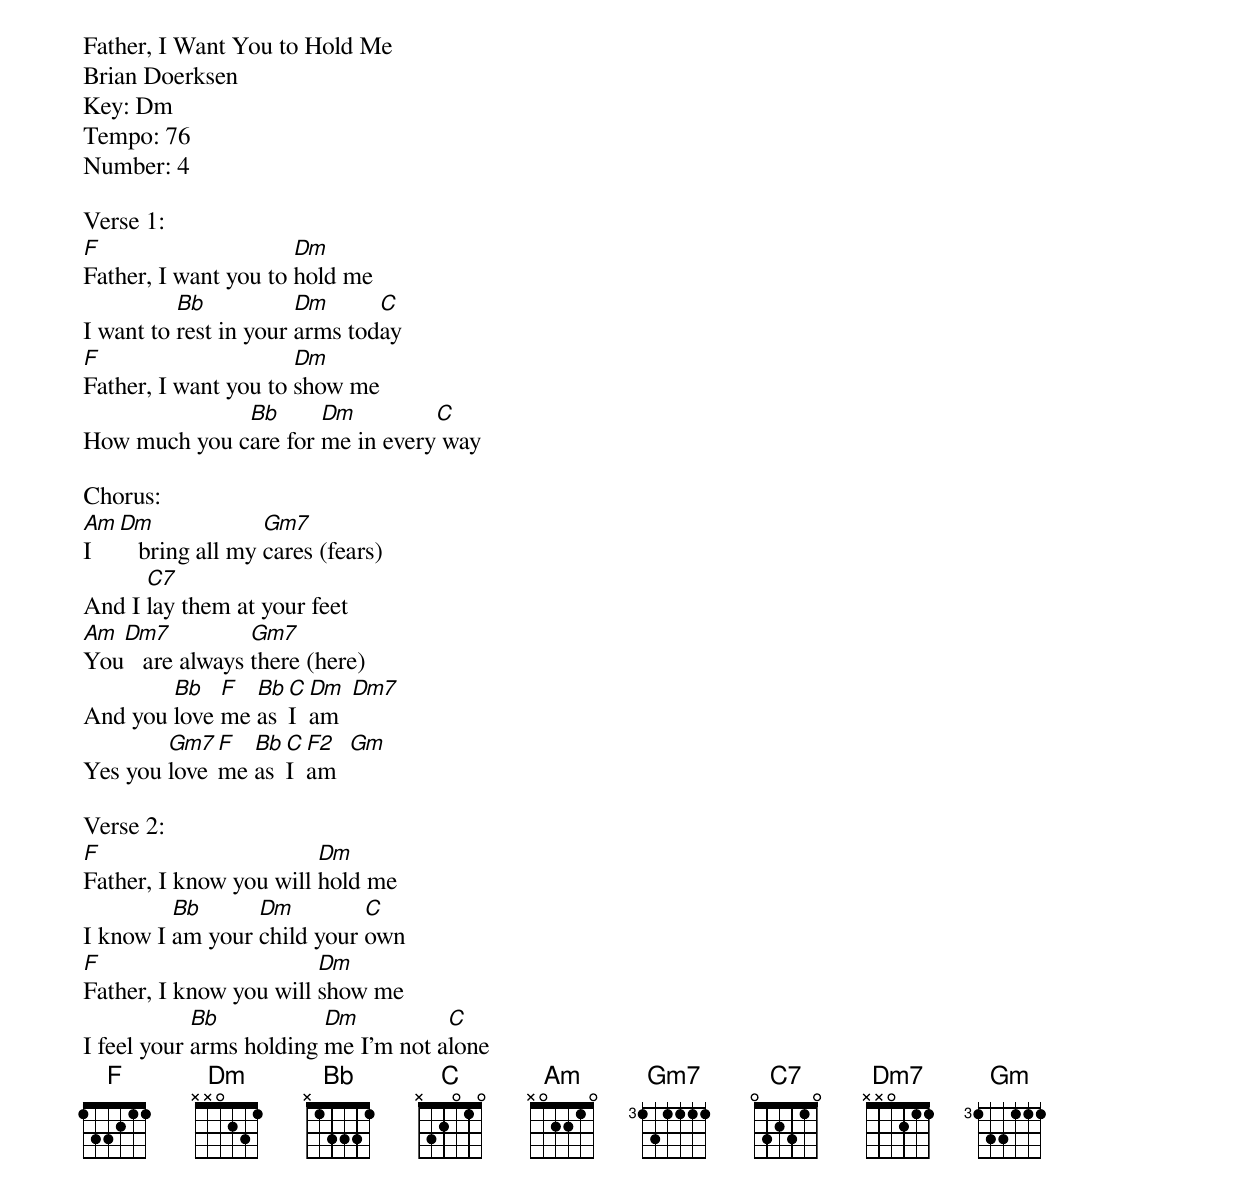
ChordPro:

Father, I Want You to Hold Me
Brian Doerksen
Key: Dm
Tempo: 76
Number: 4

Verse 1:
[F]Father, I want you to [Dm]hold me
I want to [Bb]rest in your [Dm]arms tod[C]ay
[F]Father, I want you to [Dm]show me
How much you c[Bb]are for [Dm]me in every[C] way

Chorus:
[Am]I  [Dm]   bring all my [Gm7]cares (fears)
And I [C7]lay them at your feet
[Am]You[Dm7]   are always [Gm7]there (here)
And you [Bb]love [F]me [Bb]as [C]I [Dm]am  [Dm7]
Yes you [Gm7]love [F]me [Bb]as [C]I [F2]am  [Gm]

Verse 2:
[F]Father, I know you will [Dm]hold me
I know I [Bb]am your [Dm]child your [C]own
[F]Father, I know you will [Dm]show me
I feel your [Bb]arms holding [Dm]me I'm not a[C]lone
